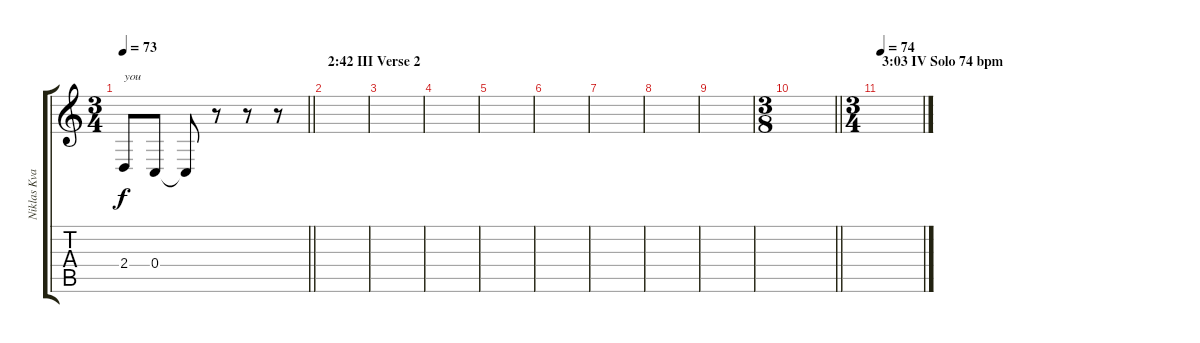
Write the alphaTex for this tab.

\track ("Niklas Kvarforth (Vocals/Outro Choir)" "Niklas Kva") {instrument oboe}
\staff {score tabs}
\tuning (D4 A3 F3 C3 G2 D2) {hide}
\ts (3 4)
\tempo 73
\clef g2
\barLineRight lightlight
\ks c
2.4.8{txt "you" dy f} 0.4.8 0.4{t}.8 r.8 r.8 r.8 |
\section ("" "2:42 III Verse 2")
|
|
|
|
|
|
|
|
\ts (3 8)
\barLineRight lightlight
|
\ts (3 4)
\section ("" "3:03 IV Solo 74 bpm")
\tempo 74
